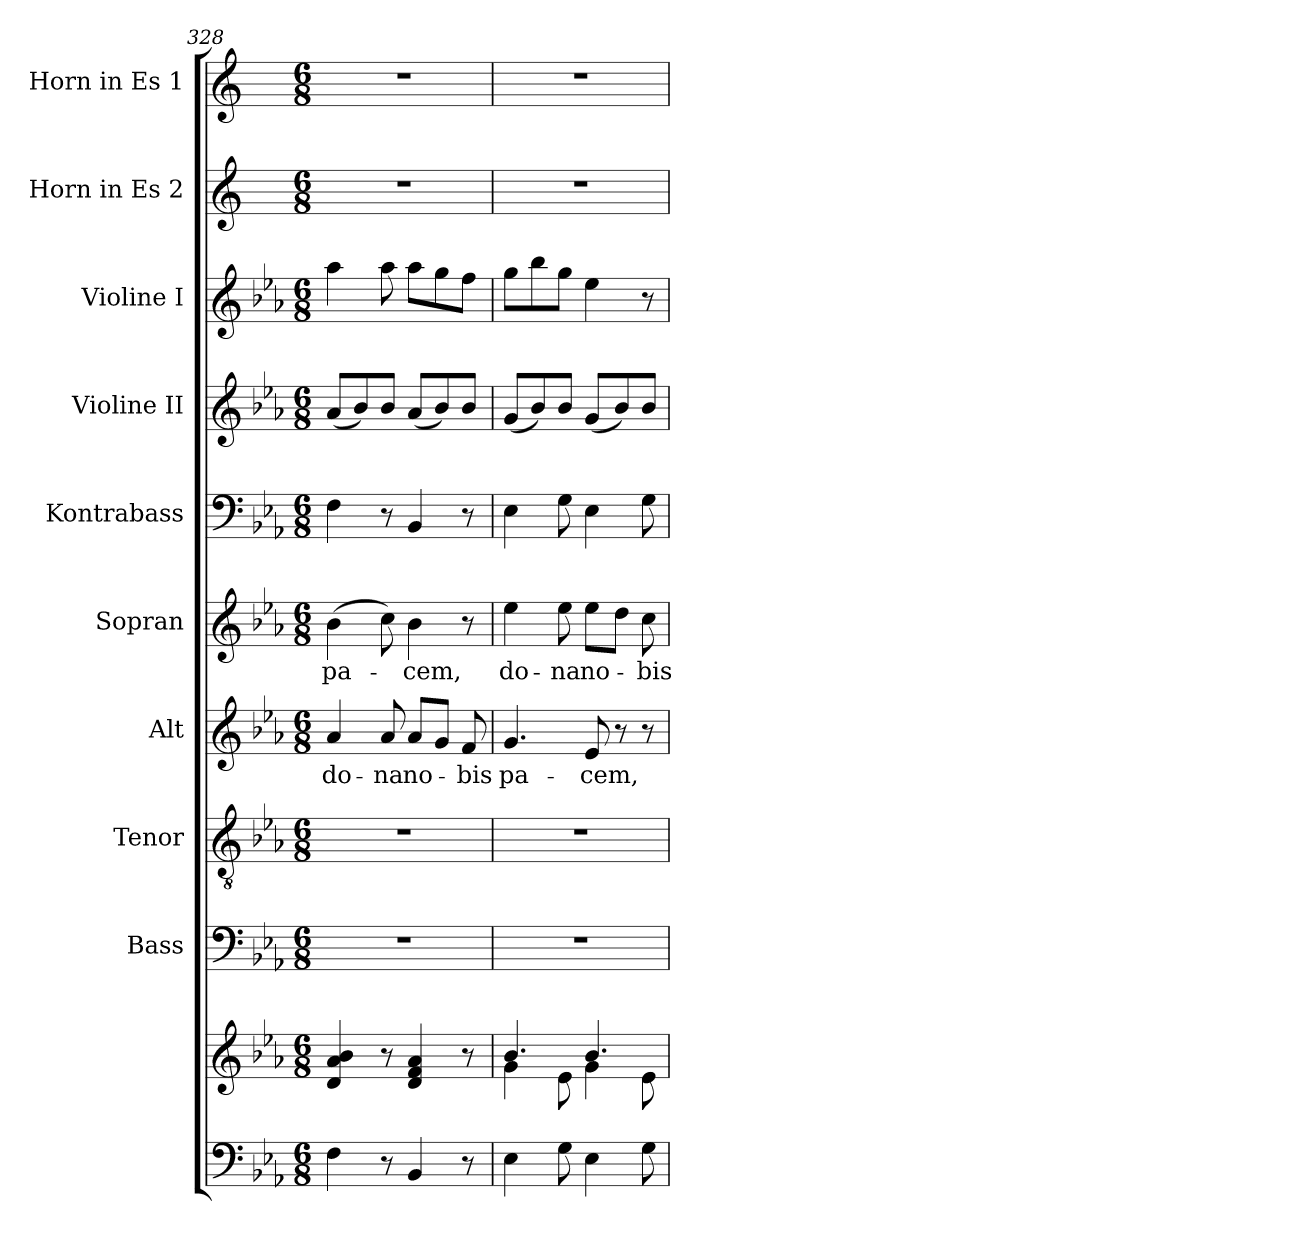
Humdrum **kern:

**kern	**kern	**kern	**kern	**kern	**text	**kern	**text	**kern	**kern	**kern	**kern	**kern
*part10	*part10	*part9	*part8	*part7	*part7	*part6	*part6	*part5	*part4	*part3	*part2	*part1
*staff11	*staff10	*staff9	*staff8	*staff7	*staff7	*staff6	*staff6	*staff5	*staff4	*staff3	*staff2	*staff1
*	*	*I"Bass	*I"Tenor	*I"Alt	*	*I"Sopran	*	*I"Kontrabass	*I"Violine II	*I"Violine I	*I"Horn in Es 2	*I"Horn in Es 1
*	*	*I'B.	*I'T.	*I'A.	*	*I'S.	*	*I'Kb.	*I'Vl. II	*I'Vl. I	*I'Hr. Es 2	*I'Hr. Es 1
*clefF4	*clefG2	*clefF4	*clefGv2	*clefG2	*	*clefG2	*	*clefF4	*clefG2	*clefG2	*clefG2	*clefG2
*	*	*	*	*	*	*	*	*ITrd7c12	*	*	*ITrd5c9	*ITrd5c9
*k[b-e-a-]	*k[b-e-a-]	*k[b-e-a-]	*k[b-e-a-]	*k[b-e-a-]	*	*k[b-e-a-]	*	*k[b-e-a-]	*k[b-e-a-]	*k[b-e-a-]	*k[b-e-a-]	*k[b-e-a-]
*E-:	*E-:	*E-:	*E-:	*E-:	*	*E-:	*	*E-:	*E-:	*E-:	*E-:	*E-:
*M6/8	*M6/8	*M6/8	*M6/8	*M6/8	*	*M6/8	*	*M6/8	*M6/8	*M6/8	*M6/8	*M6/8
=328	=328	=328	=328	=328	=328	=328	=328	=328	=328	=328	=328	=328
!	!	!	!	!	!LO:LY:b	!	!LO:LY:b	!	!	!	!	!
4F\	4d/ 4a-/ 4b-/	2.r	2.r	4a-/	do-	(>4b-\	pa-	4FF\	(<8a-/L	4aa-\	2.r	2.r
.	.	.	.	.	.	.	.	.	8b-/)	.	.	.
!	!	!	!	!	!LO:LY:b	!	!	!	!	!	!	!
8r	8r	.	.	8a-/	-na	8cc\)	.	8r	8b-/J	8aa-\	.	.
!	!	!	!	!	!LO:LY:b	!	!LO:LY:b	!	!	!	!	!
4BB-/	4d/ 4f/ 4a-/	.	.	8a-/L	no-	4b-\	-cem,	4BBB-/	(<8a-/L	8aa-\L	.	.
.	.	.	.	8g/J	.	.	.	.	8b-/)	8gg\	.	.
!	!	!	!	!	!LO:LY:b	!	!	!	!	!	!	!
8r	8r	.	.	8f/	-bis	8r	.	8r	8b-/J	8ff\J	.	.
=329	=329	=329	=329	=329	=329	=329	=329	=329	=329	=329	=329	=329
*	*^	*	*	*	*	*	*	*	*	*	*	*
!	!	!	!	!	!	!LO:LY:b	!	!LO:LY:b	!	!	!	!	!
4E-\	4.b-/	4g\	2.r	2.r	4.g/	pa-	4ee-\	do-	4EE-\	(<8g/L	8gg\L	2.r	2.r
.	.	.	.	.	.	.	.	.	.	8b-/)	8bb-\	.	.
!	!	!	!	!	!	!	!	!LO:LY:b	!	!	!	!	!
8G\	.	8e-\	.	.	.	.	8ee-\	-na	8GG\	8b-/J	8gg\J	.	.
!	!	!	!	!	!	!LO:LY:b	!	!LO:LY:b	!	!	!	!	!
4E-\	4.b-/	4g\	.	.	8e-/	-cem,	8ee-\L	no-	4EE-\	(<8g/L	4ee-\	.	.
.	.	.	.	.	8r	.	8dd\J	.	.	8b-/)	.	.	.
!	!	!	!	!	!	!	!	!LO:LY:b	!	!	!	!	!
8G\	.	8e-\	.	.	8r	.	8cc\	-bis	8GG\	8b-/J	8r	.	.
*	*v	*v	*	*	*	*	*	*	*	*	*	*	*
=	=	=	=	=	=	=	=	=	=	=	=	=
*-	*-	*-	*-	*-	*-	*-	*-	*-	*-	*-	*-	*-
